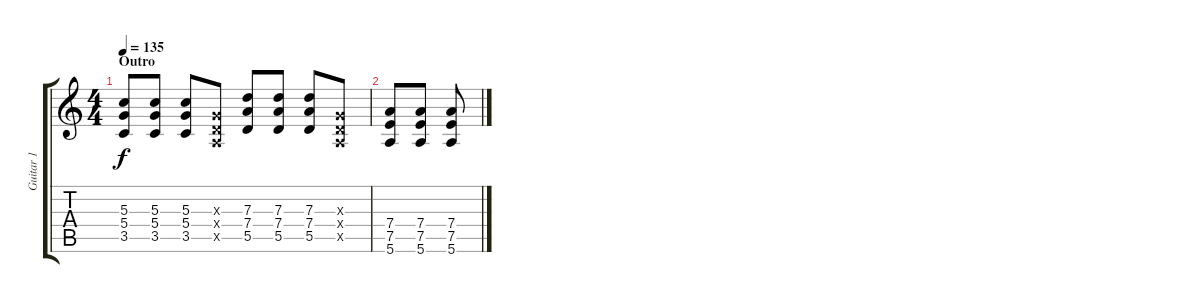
\track ("Guitar 1" "Guitar 1") {instrument overdrivenguitar}
\staff {score tabs}
\tuning (E4 B3 G3 D3 A2 E2) {hide}
\ts (4 4)
\section ("" "Outro")
\tempo 135
\clef g2
\ks c
(5.3 5.4 3.5).8{dy f} (5.3 5.4 3.5).8 (5.3 5.4 3.5).8 (0.3{x} 0.4{x} 0.5{x}).8 (7.3 7.4 5.5).8 (7.3 7.4 5.5).8 (7.3 7.4 5.5).8 (0.3{x} 0.4{x} 0.5{x}).8 |
(7.4 7.5 5.6).8 (7.4 7.5 5.6).8 (7.4 7.5 5.6).8
